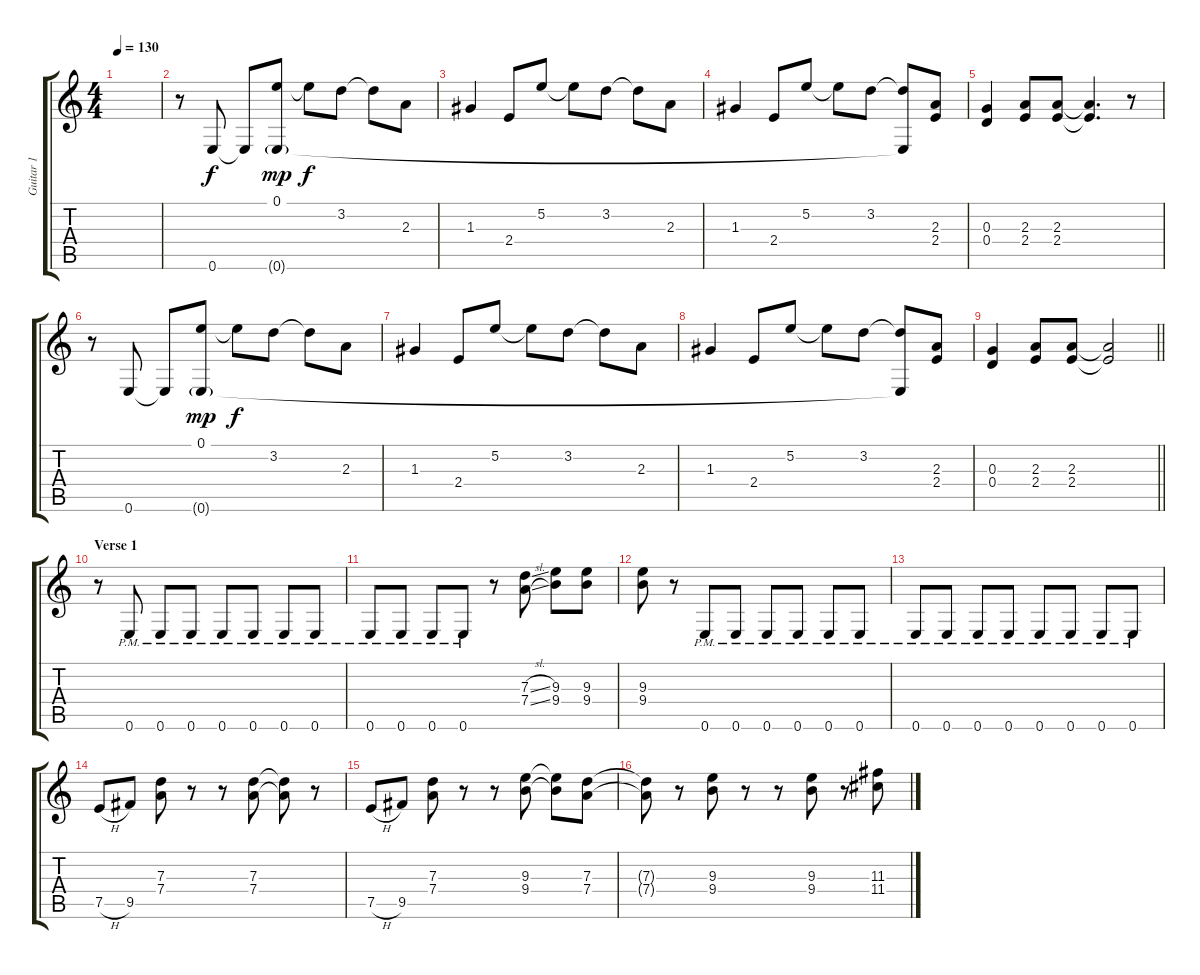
\track ("Guitar 1" "Guitar 1") {instrument distortionguitar}
\staff {score tabs}
\tuning (E4 B3 G3 D3 A2 E2) {hide}
\ts (4 4)
\tempo 130
\clef g2
\ks c
|
r.8 0.6.8 0.6{t}.8 (0.1 0.6{g}).8{dy mp} 0.1{t}.8{dy f} 3.2.8 3.2{t}.8 2.3.8 |
1.3.4 2.4.8 5.2.8 5.2{t}.8 3.2.8 3.2{t}.8 2.3.8 |
1.3.4 2.4.8 5.2.8 5.2{t}.8 3.2.8 (3.2{t} 0.6{t}).8 (2.3 2.4).8 |
(0.3 0.4).4 (2.3 2.4).8 (2.3 2.4).8 (2.3{t} 2.4{t}).4{d} r.8 |
r.8 0.6.8 0.6{t}.8 (0.1 0.6{g}).8{dy mp} 0.1{t}.8{dy f} 3.2.8 3.2{t}.8 2.3.8 |
1.3.4 2.4.8 5.2.8 5.2{t}.8 3.2.8 3.2{t}.8 2.3.8 |
1.3.4 2.4.8 5.2.8 5.2{t}.8 3.2.8 (3.2{t} 0.6{t}).8 (2.3 2.4).8 |
\barLineRight lightlight
(0.3 0.4).4 (2.3 2.4).8 (2.3 2.4).8 (2.3{t} 2.4{t}).2 |
\section ("" "Verse 1")
r.8 0.6{pm}.8 0.6{pm}.8 0.6{pm}.8 0.6{pm}.8 0.6{pm}.8 0.6{pm}.8 0.6{pm}.8 |
0.6{pm}.8 0.6{pm}.8 0.6{pm}.8 0.6{pm}.8 r.8 (7.3{sl} 7.4{sl}).8 (9.3 9.4).8 (9.3 9.4).8 |
(9.3 9.4).8 r.8 0.6{pm}.8 0.6{pm}.8 0.6{pm}.8 0.6{pm}.8 0.6{pm}.8 0.6{pm}.8 |
0.6{pm}.8 0.6{pm}.8 0.6{pm}.8 0.6{pm}.8 0.6{pm}.8 0.6{pm}.8 0.6{pm}.8 0.6{pm}.8 |
7.5{h}.8 9.5.8 (7.3 7.4).8 r.8 r.8 (7.3 7.4).8 (7.3{t} 7.4{t}).8 r.8 |
7.5{h}.8 9.5.8 (7.3 7.4).8 r.8 r.8 (9.3 9.4).8 (9.3{t} 9.4{t}).8 (7.3 7.4).8 |
(7.3{t} 7.4{t}).8 r.8 (9.3 9.4).8 r.8 r.8 (9.3 9.4).8 r.8 (11.3 11.4).8
